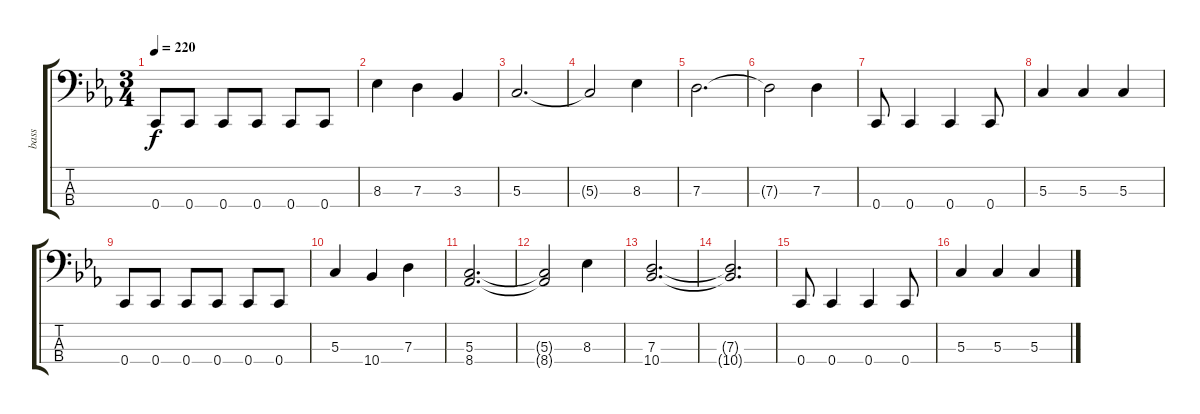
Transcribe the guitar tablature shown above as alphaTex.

\track ("bass" "bass") {instrument synthbass2}
\staff {score tabs}
\tuning (F2 C2 G1 C1) {hide}
\ts (3 4)
\tempo 220
\clef f4
\ks cminor
0.4.8{dy f} 0.4.8 0.4.8 0.4.8 0.4.8 0.4.8 |
8.3.4 7.3.4 3.3.4 |
5.3.2{d} |
5.3{t}.2 8.3.4 |
7.3.2{d} |
7.3{t}.2 7.3.4 |
0.4.8 0.4.4 0.4.4 0.4.8 |
5.3.4 5.3.4 5.3.4 |
0.4.8 0.4.8 0.4.8 0.4.8 0.4.8 0.4.8 |
5.3.4 10.4.4 7.3.4 |
(5.3 8.4).2{d} |
(5.3{t} 8.4{t}).2 8.3.4 |
(7.3 10.4).2{d} |
(7.3{t} 10.4{t}).2{d} |
0.4.8 0.4.4 0.4.4 0.4.8 |
5.3.4 5.3.4 5.3.4
